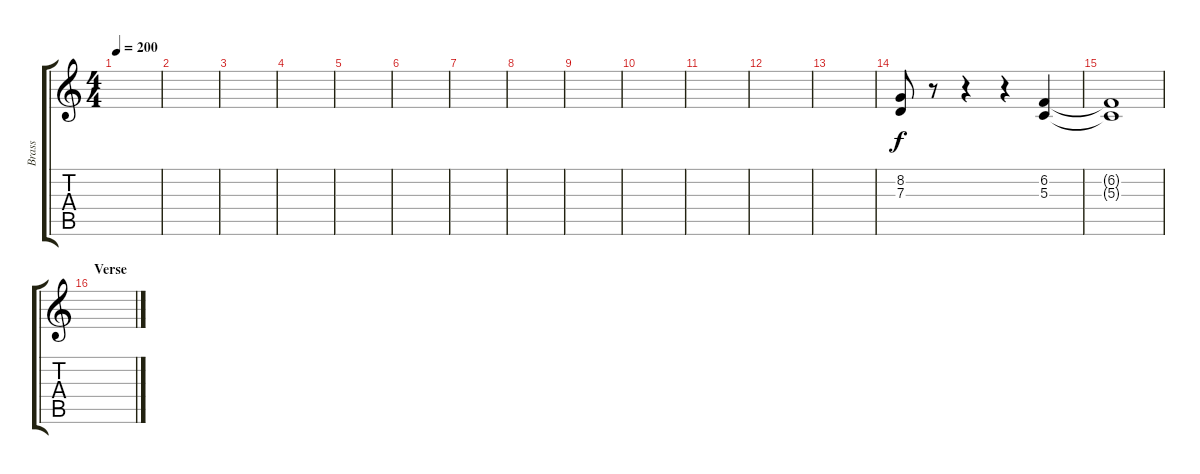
\track ("Brass" "Brass") {instrument trumpet}
\staff {score tabs}
\tuning (E4 B3 G3 D3 A2 E2) {hide}
\ts (4 4)
\tempo 200
\clef g2
\ks c
|
|
|
|
|
|
|
|
|
|
|
|
|
(8.2 7.3).8 r.8 r.4 r.4 (6.2 5.3).4 |
(6.2{t} 5.3{t}).1 |
\section ("" "Verse")
